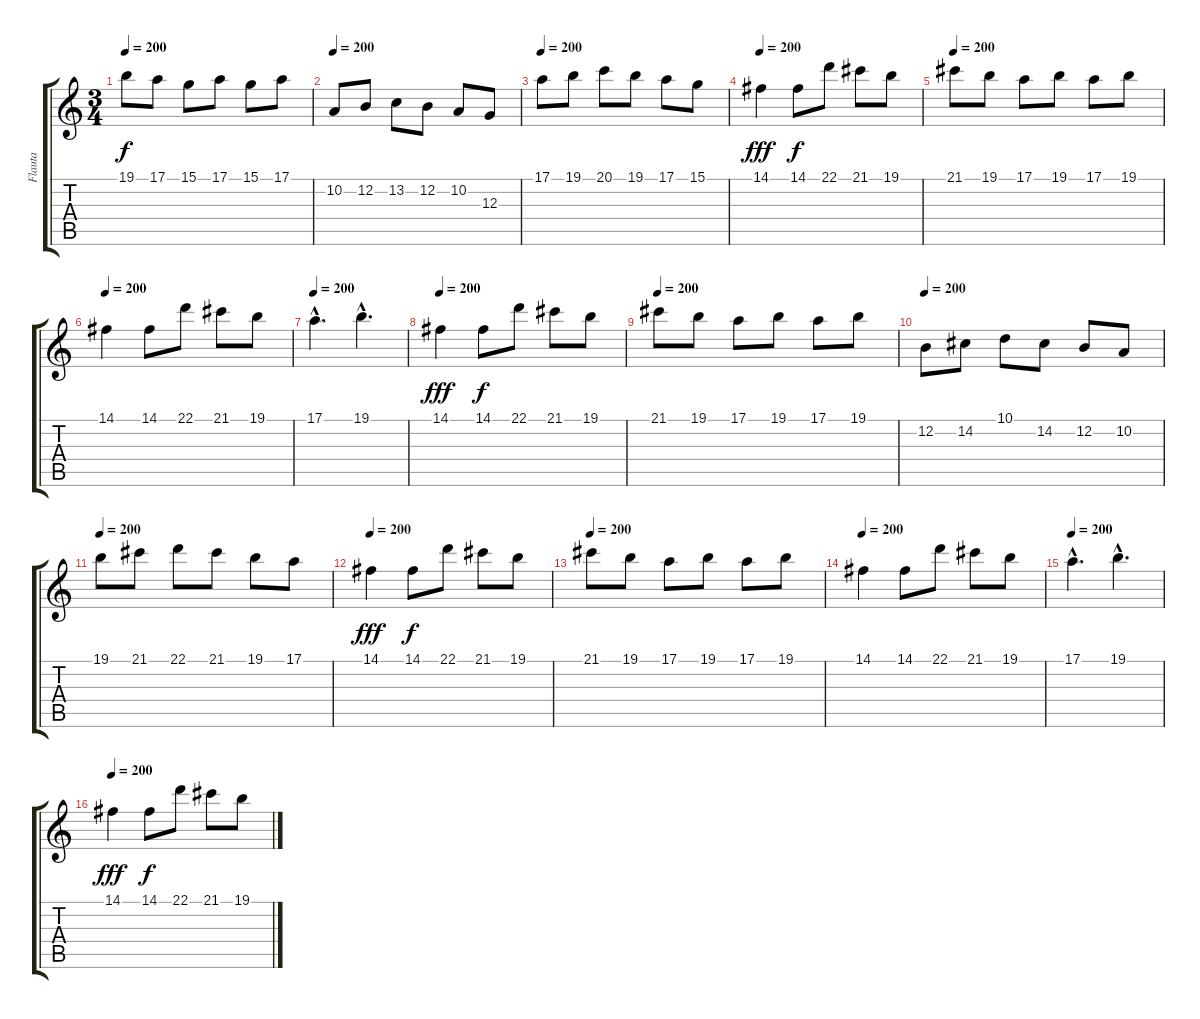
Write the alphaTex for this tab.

\track ("Flauta" "Flauta") {instrument flute}
\staff {score tabs}
\tuning (E4 B3 G3 D3 A2 E2) {hide}
\ts (3 4)
\tempo 200
\clef g2
\ks c
19.1.8{dy f} 17.1.8 15.1.8 17.1.8 15.1.8 17.1.8 |
\tempo 200
10.2.8 12.2.8 13.2.8 12.2.8 10.2.8 12.3.8 |
\tempo 200
17.1.8 19.1.8 20.1.8 19.1.8 17.1.8 15.1.8 |
\tempo 200
14.1.4{dy fff} 14.1.8{dy f} 22.1.8 21.1.8 19.1.8 |
\tempo 200
21.1.8 19.1.8 17.1.8 19.1.8 17.1.8 19.1.8 |
\tempo 200
14.1.4 14.1.8 22.1.8 21.1.8 19.1.8 |
\tempo 200
17.1{hac}.4{d} 19.1{hac}.4{d} |
\tempo 200
14.1.4{dy fff} 14.1.8{dy f} 22.1.8 21.1.8 19.1.8 |
\tempo 200
21.1.8 19.1.8 17.1.8 19.1.8 17.1.8 19.1.8 |
\tempo 200
12.2.8 14.2.8 10.1.8 14.2.8 12.2.8 10.2.8 |
\tempo 200
19.1.8 21.1.8 22.1.8 21.1.8 19.1.8 17.1.8 |
\tempo 200
14.1.4{dy fff} 14.1.8{dy f} 22.1.8 21.1.8 19.1.8 |
\tempo 200
21.1.8 19.1.8 17.1.8 19.1.8 17.1.8 19.1.8 |
\tempo 200
14.1.4 14.1.8 22.1.8 21.1.8 19.1.8 |
\tempo 200
17.1{hac}.4{d} 19.1{hac}.4{d} |
\tempo 200
14.1.4{dy fff} 14.1.8{dy f} 22.1.8 21.1.8 19.1.8
